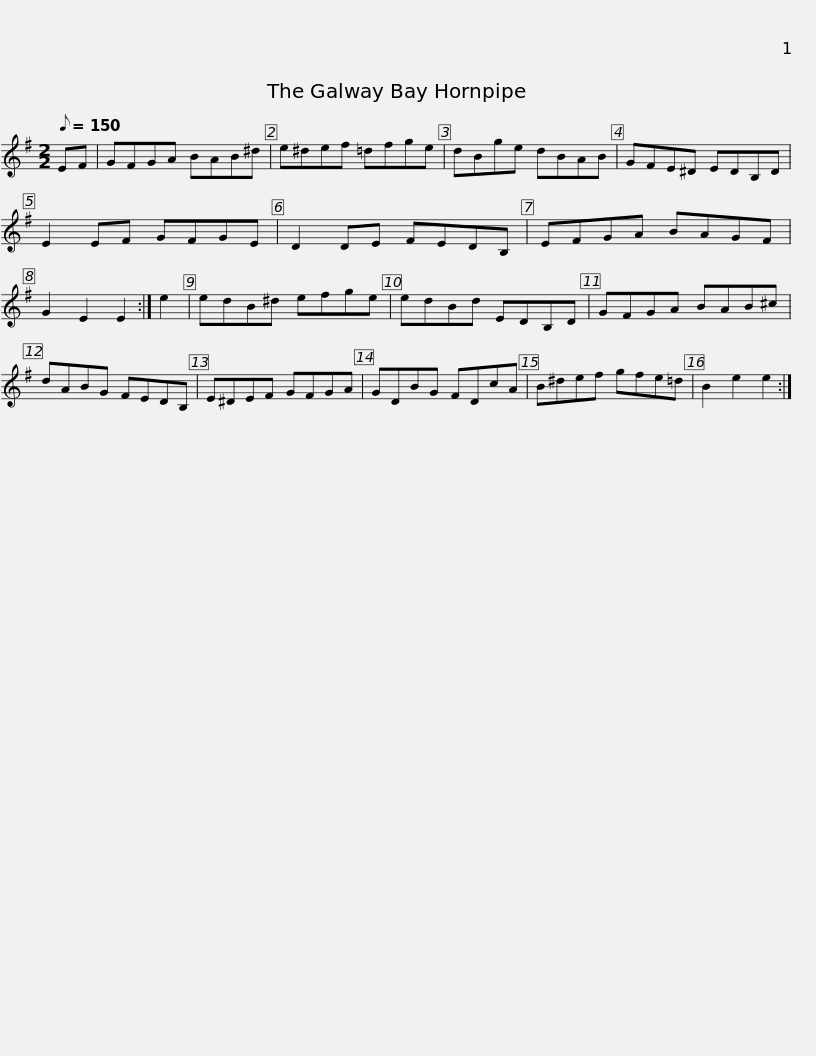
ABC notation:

X:1
L:1/8
Q:1/8=150
M:2/2
I:linebreak $
K:Emin
V:1 treble
V:1
 EF | GFGA BAB^d | e^def =dfge | dBge dBAB | GFE^D EDB,D | %5
 E2 EF GFGE |$ D2 DE FEDB, | EFGA BAGF | G2 E2 E2 :| e2 | %10
 edB^d efge | edBd EDB,D |$ GFGA BAB^c | dABG FEDB, | E^DEF GFGA | %15
 GDBG FDcA | B^def gfe=d |$ B2 e2 e2 :| %18
